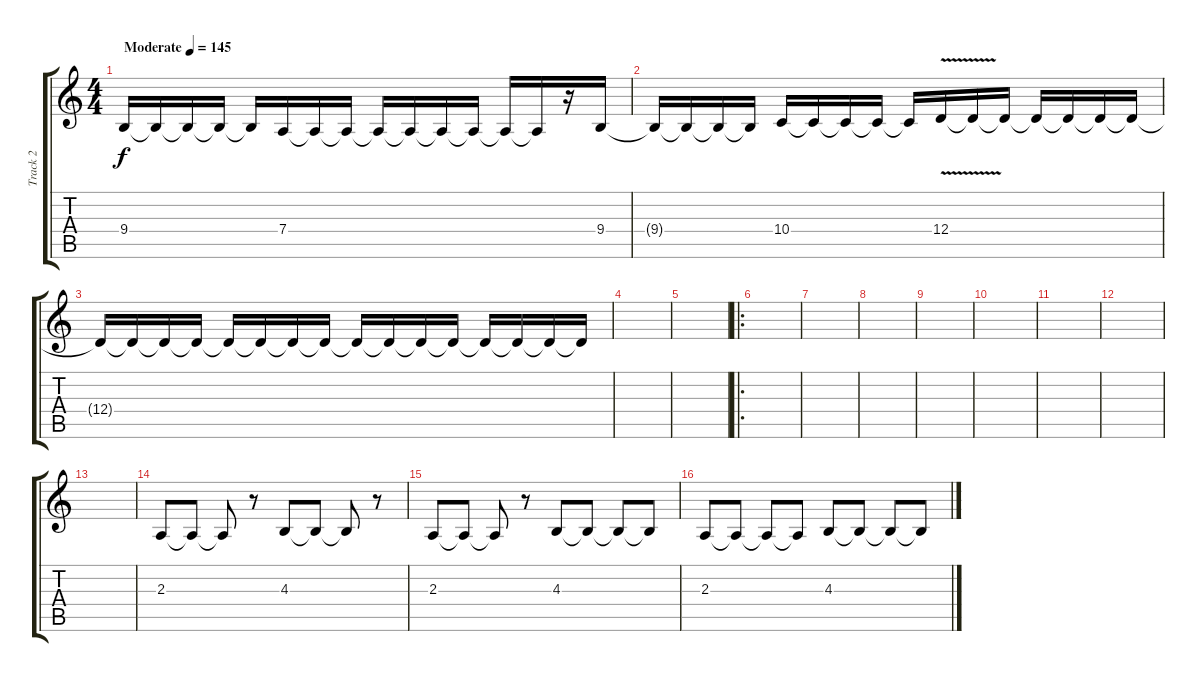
\track ("Track 2" "Track 2") {instrument viola}
\staff {score tabs}
\tuning (E4 B3 G3 D3 A2 E2) {hide}
\ts (4 4)
\tempo (145 "Moderate")
\clef g2
\ks c
9.4.16{dy f instrument viola} 9.4{t}.16 9.4{t}.16 9.4{t}.16 9.4{t}.16 7.4.16 7.4{t}.16 7.4{t}.16 7.4{t}.16 7.4{t}.16 7.4{t}.16 7.4{t}.16 7.4{t}.16 7.4{t}.16 r.16 9.4.16 |
9.4{t}.16 9.4{t}.16 9.4{t}.16 9.4{t}.16 10.4.16 10.4{t}.16 10.4{t}.16 10.4{t}.16 10.4{t}.16 12.4{v}.16 12.4{t}.16 12.4{t}.16 12.4{t}.16 12.4{t}.16 12.4{t}.16 12.4{t}.16 |
12.4{t}.16 12.4{t}.16 12.4{t}.16 12.4{t}.16 12.4{t}.16 12.4{t}.16 12.4{t}.16 12.4{t}.16 12.4{t}.16 12.4{t}.16 12.4{t}.16 12.4{t}.16 12.4{t}.16 12.4{t}.16 12.4{t}.16 12.4{t}.16 |
|
|
\ro
|
|
|
|
|
|
|
|
2.3.8 2.3{t}.8 2.3{t}.8 r.8 4.3.8 4.3{t}.8 4.3{t}.8 r.8 |
2.3.8 2.3{t}.8 2.3{t}.8 r.8 4.3.8 4.3{t}.8 4.3{t}.8 4.3{t}.8 |
2.3.8 2.3{t}.8 2.3{t}.8 2.3{t}.8 4.3.8 4.3{t}.8 4.3{t}.8 4.3{t}.8
